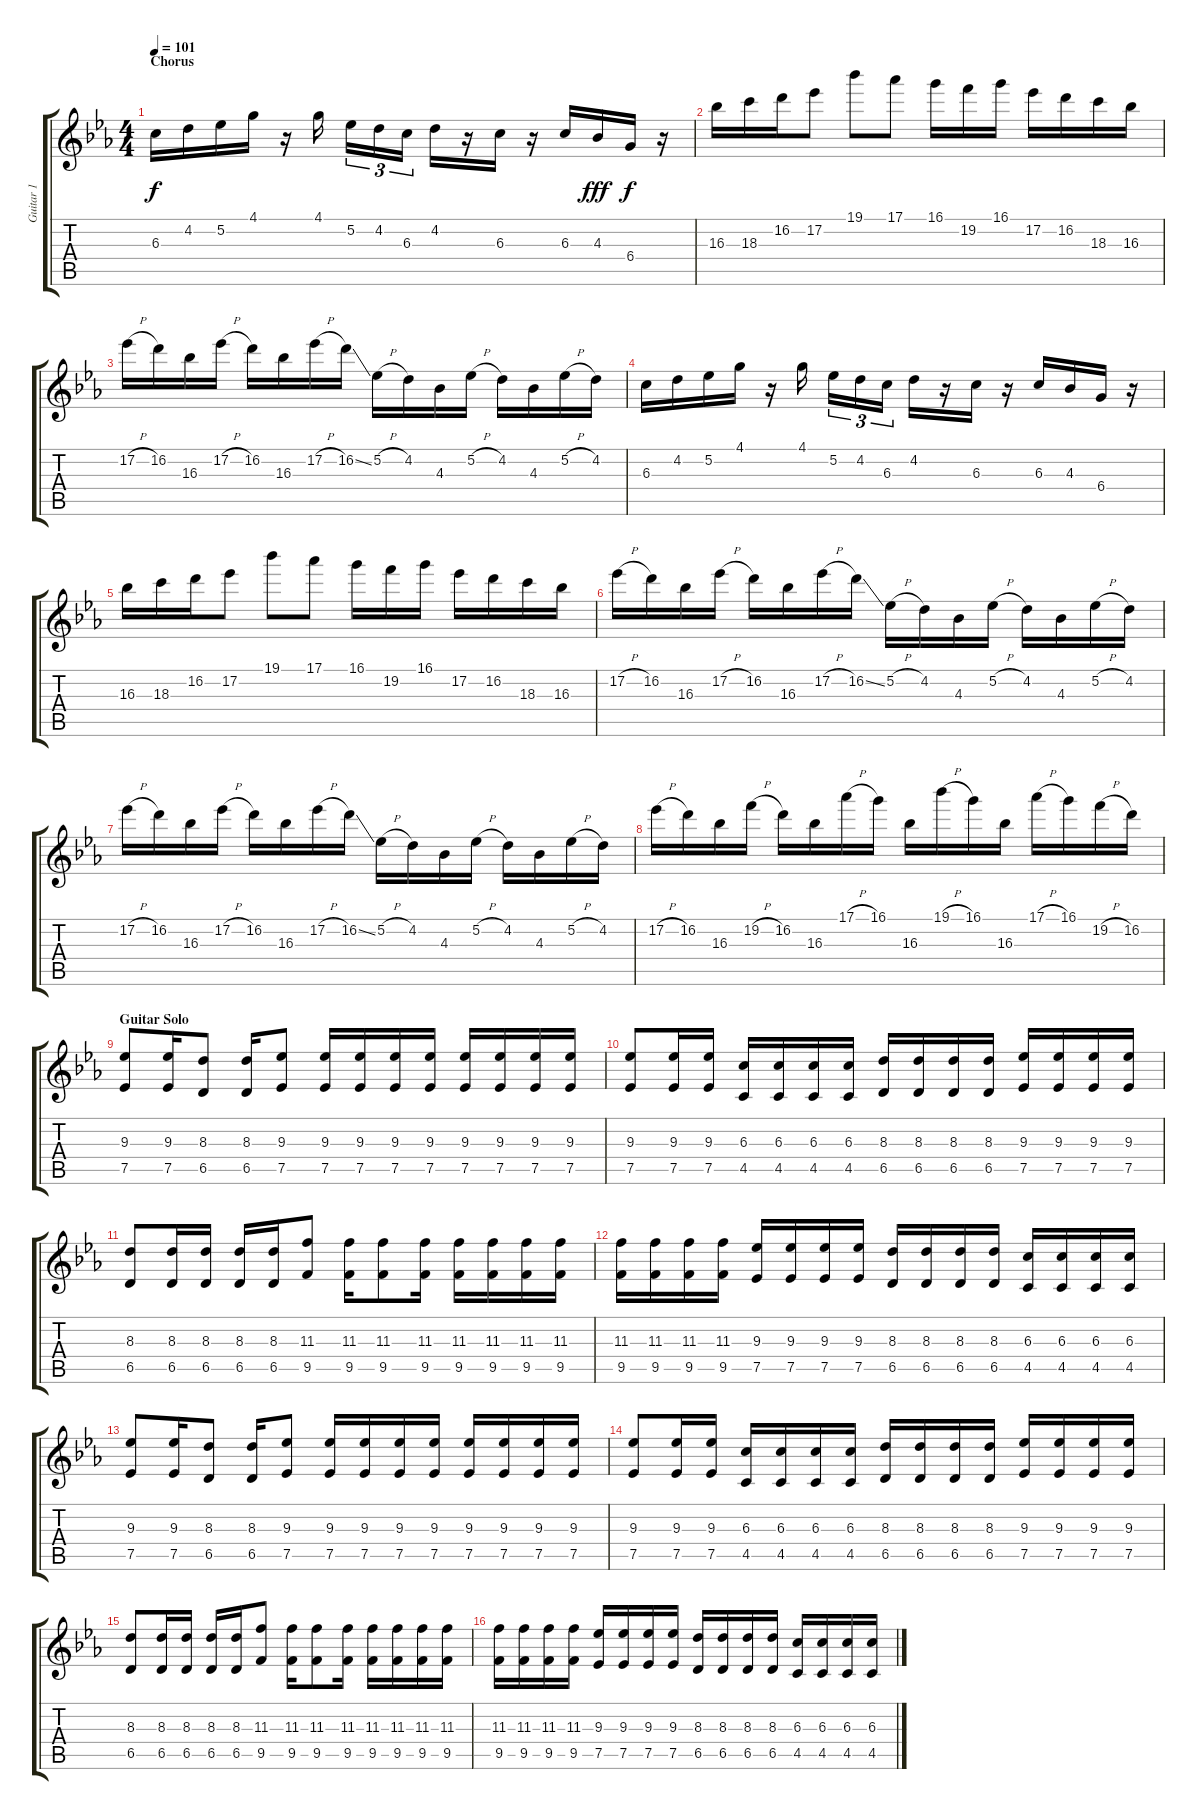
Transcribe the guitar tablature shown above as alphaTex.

\track ("Guitar 1" "Guitar 1") {instrument distortionguitar}
\staff {score tabs}
\tuning (Eb4 Bb3 Gb3 Db3 Ab2 Eb2) {hide}
\ts (4 4)
\section ("" "Chorus")
\tempo 101
\clef g2
\ks eb
6.3.16{dy f} 4.2.16 5.2.16 4.1.16 r.16 4.1.16 5.2.16{tu (3 2)} 4.2.16{tu (3 2)} 6.3.16{tu (3 2)} 4.2.16 r.16 6.3.16 r.16 6.3.16 4.3.16{dy fff} 6.4.16{dy f} r.16 |
16.3.16 18.3.16 16.2.16 17.2.8 19.1.8 17.1.8 16.1.16 19.2.16 16.1.16 17.2.16 16.2.16 18.3.16 16.3.16 |
17.2{h}.16 16.2.16 16.3.16 17.2{h}.16 16.2.16 16.3.16 17.2{h}.16 16.2{ss}.16 5.2{h}.16 4.2.16 4.3.16 5.2{h}.16 4.2.16 4.3.16 5.2{h}.16 4.2.16 |
6.3.16 4.2.16 5.2.16 4.1.16 r.16 4.1.16 5.2.16{tu (3 2)} 4.2.16{tu (3 2)} 6.3.16{tu (3 2)} 4.2.16 r.16 6.3.16 r.16 6.3.16 4.3.16 6.4.16 r.16 |
16.3.16 18.3.16 16.2.16 17.2.8 19.1.8 17.1.8 16.1.16 19.2.16 16.1.16 17.2.16 16.2.16 18.3.16 16.3.16 |
17.2{h}.16 16.2.16 16.3.16 17.2{h}.16 16.2.16 16.3.16 17.2{h}.16 16.2{ss}.16 5.2{h}.16 4.2.16 4.3.16 5.2{h}.16 4.2.16 4.3.16 5.2{h}.16 4.2.16 |
17.2{h}.16 16.2.16 16.3.16 17.2{h}.16 16.2.16 16.3.16 17.2{h}.16 16.2{ss}.16 5.2{h}.16 4.2.16 4.3.16 5.2{h}.16 4.2.16 4.3.16 5.2{h}.16 4.2.16 |
17.2{h}.16 16.2.16 16.3.16 19.2{h}.16 16.2.16 16.3.16 17.1{h}.16 16.1.16 16.3.16 19.1{h}.16 16.1.16 16.3.16 17.1{h}.16 16.1.16 19.2{h}.16 16.2.16 |
\section ("" "Guitar Solo")
(9.3 7.5).8 (9.3 7.5).16 (8.3 6.5).8 (8.3 6.5).16 (9.3 7.5).8 (9.3 7.5).16 (9.3 7.5).16 (9.3 7.5).16 (9.3 7.5).16 (9.3 7.5).16 (9.3 7.5).16 (9.3 7.5).16 (9.3 7.5).16 |
(9.3 7.5).8 (9.3 7.5).16 (9.3 7.5).16 (6.3 4.5).16 (6.3 4.5).16 (6.3 4.5).16 (6.3 4.5).16 (8.3 6.5).16 (8.3 6.5).16 (8.3 6.5).16 (8.3 6.5).16 (9.3 7.5).16 (9.3 7.5).16 (9.3 7.5).16 (9.3 7.5).16 |
(8.3 6.5).8 (8.3 6.5).16 (8.3 6.5).16 (8.3 6.5).16 (8.3 6.5).16 (11.3 9.5).8 (11.3 9.5).16 (11.3 9.5).8 (11.3 9.5).16 (11.3 9.5).16 (11.3 9.5).16 (11.3 9.5).16 (11.3 9.5).16 |
(11.3 9.5).16 (11.3 9.5).16 (11.3 9.5).16 (11.3 9.5).16 (9.3 7.5).16 (9.3 7.5).16 (9.3 7.5).16 (9.3 7.5).16 (8.3 6.5).16 (8.3 6.5).16 (8.3 6.5).16 (8.3 6.5).16 (6.3 4.5).16 (6.3 4.5).16 (6.3 4.5).16 (6.3 4.5).16 |
(9.3 7.5).8 (9.3 7.5).16 (8.3 6.5).8 (8.3 6.5).16 (9.3 7.5).8 (9.3 7.5).16 (9.3 7.5).16 (9.3 7.5).16 (9.3 7.5).16 (9.3 7.5).16 (9.3 7.5).16 (9.3 7.5).16 (9.3 7.5).16 |
(9.3 7.5).8 (9.3 7.5).16 (9.3 7.5).16 (6.3 4.5).16 (6.3 4.5).16 (6.3 4.5).16 (6.3 4.5).16 (8.3 6.5).16 (8.3 6.5).16 (8.3 6.5).16 (8.3 6.5).16 (9.3 7.5).16 (9.3 7.5).16 (9.3 7.5).16 (9.3 7.5).16 |
(8.3 6.5).8 (8.3 6.5).16 (8.3 6.5).16 (8.3 6.5).16 (8.3 6.5).16 (11.3 9.5).8 (11.3 9.5).16 (11.3 9.5).8 (11.3 9.5).16 (11.3 9.5).16 (11.3 9.5).16 (11.3 9.5).16 (11.3 9.5).16 |
(11.3 9.5).16 (11.3 9.5).16 (11.3 9.5).16 (11.3 9.5).16 (9.3 7.5).16 (9.3 7.5).16 (9.3 7.5).16 (9.3 7.5).16 (8.3 6.5).16 (8.3 6.5).16 (8.3 6.5).16 (8.3 6.5).16 (6.3 4.5).16 (6.3 4.5).16 (6.3 4.5).16 (6.3 4.5).16
